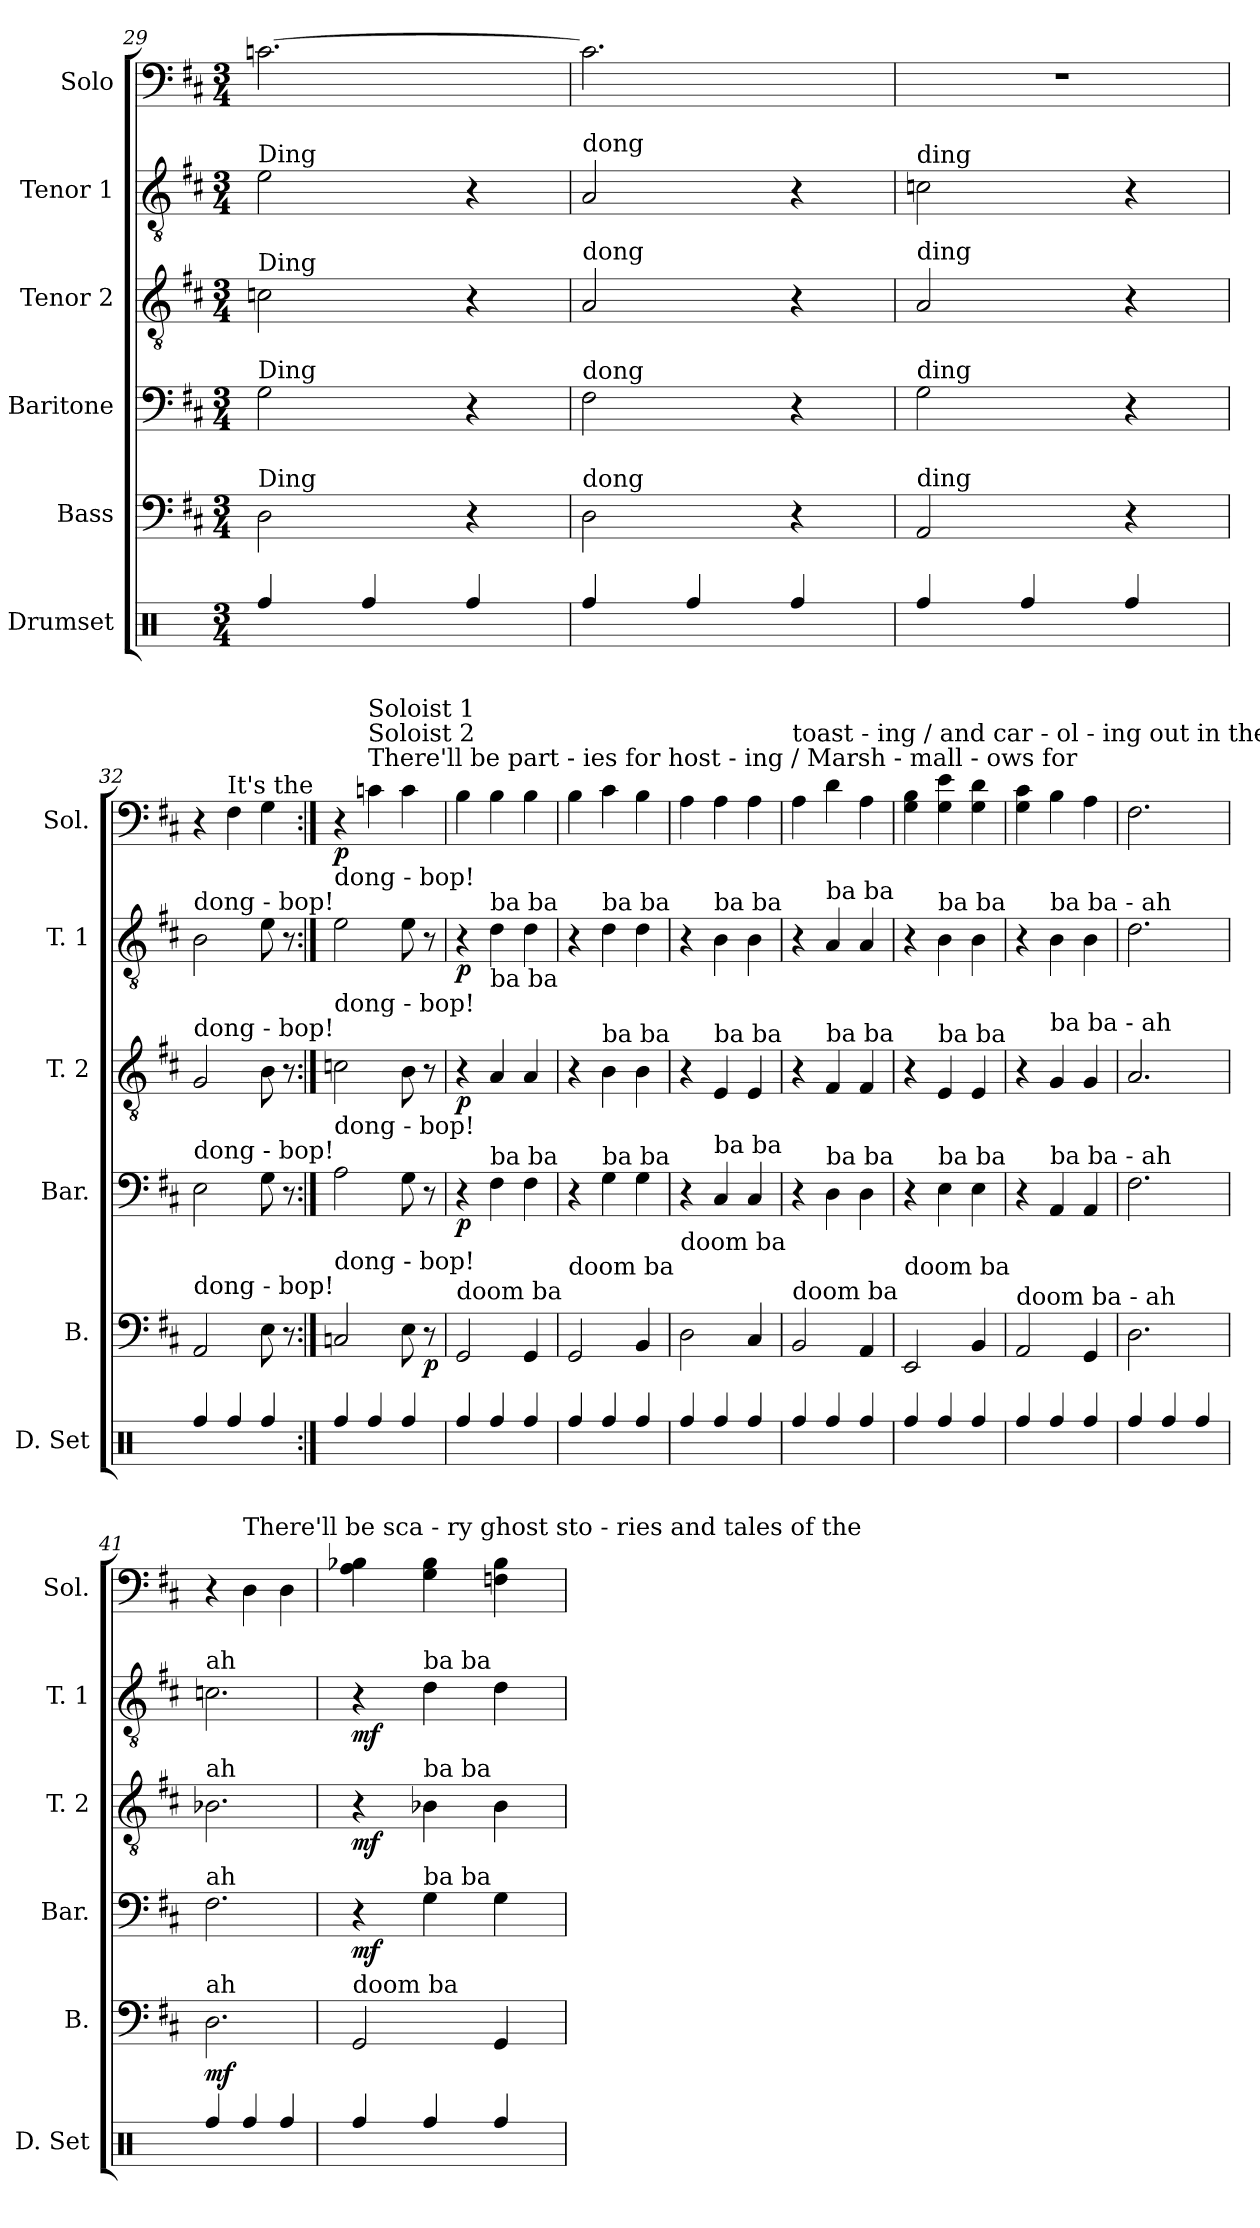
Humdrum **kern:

**kern	**kern	**dynam	**kern	**dynam	**kern	**dynam	**kern	**dynam	**kern	**dynam
*part6	*part5	*part5	*part4	*part4	*part3	*part3	*part2	*part2	*part1	*part1
*staff6	*staff5	*staff5	*staff4	*staff4	*staff3	*staff3	*staff2	*staff2	*staff1	*staff1
*I"Drumset	*I"Bass	*	*I"Baritone	*	*I"Tenor 2	*	*I"Tenor 1	*	*I"Solo	*
*I'D. Set	*I'B.	*	*I'Bar.	*	*I'T. 2	*	*I'T. 1	*	*I'Sol.	*
*clefX	*clefF4	*	*clefF4	*	*clefGv2	*	*clefGv2	*	*clefF4	*
*k[]	*k[f#c#]	*	*k[f#c#]	*	*k[f#c#]	*	*k[f#c#]	*	*k[f#c#]	*
*M3/4	*M3/4	*	*M3/4	*	*M3/4	*	*M3/4	*	*M3/4	*
=29	=29	=29	=29	=29	=29	=29	=29	=29	=29	=29
!	!	!	!	!	!	!	!LO:TX:a:t=Ding	!	!	!
!	!	!	!	!	!LO:TX:a:t=Ding	!	!	!	!	!
!	!	!	!LO:TX:a:t=Ding	!	!	!	!	!	!	!
!	!LO:TX:a:t=Ding	!	!	!	!	!	!	!	!	!
4Rff/	2D\	.	2G\	.	2cn\	.	2e\	.	[2.cn\	.
4Rff/	.	.	.	.	.	.	.	.	.	.
4Rff/	4r	.	4r	.	4r	.	4r	.	.	.
=30	=30	=30	=30	=30	=30	=30	=30	=30	=30	=30
!	!	!	!	!	!	!	!LO:TX:a:t=dong	!	!	!
!	!	!	!	!	!LO:TX:a:t=dong	!	!	!	!	!
!	!	!	!LO:TX:a:t=dong	!	!	!	!	!	!	!
!	!LO:TX:a:t=dong	!	!	!	!	!	!	!	!	!
4Rff/	2D\	.	2F#\	.	2A/	.	2A/	.	2.c\]	.
4Rff/	.	.	.	.	.	.	.	.	.	.
4Rff/	4r	.	4r	.	4r	.	4r	.	.	.
=31	=31	=31	=31	=31	=31	=31	=31	=31	=31	=31
!	!	!	!	!	!	!	!LO:TX:a:t=ding	!	!	!
!	!	!	!	!	!LO:TX:a:t=ding	!	!	!	!	!
!	!	!	!LO:TX:a:t=ding	!	!	!	!	!	!	!
!	!LO:TX:a:t=ding	!	!	!	!	!	!	!	!	!
4Rff/	2AA/	.	2G\	.	2A/	.	2cn\	.	2.r	.
4Rff/	.	.	.	.	.	.	.	.	.	.
4Rff/	4r	.	4r	.	4r	.	4r	.	.	.
=32	=32	=32	=32	=32	=32	=32	=32	=32	=32	=32
!	!	!	!	!	!	!	!LO:TX:a:t=dong        -     bop!	!	!	!
!	!	!	!	!	!LO:TX:a:t=dong        -     bop!	!	!	!	!	!
!	!	!	!LO:TX:a:t=dong        -     bop!	!	!	!	!	!	!	!
!	!LO:TX:a:t=dong        -     bop!	!	!	!	!	!	!	!	!	!
4Rff/	2AA/	.	2E\	.	2G/	.	2B\	.	4r	.
!	!	!	!	!	!	!	!	!	!LO:TX:a:t=It's       the	!
4Rff/	.	.	.	.	.	.	.	.	4F#\	.
4Rff/	8E\	.	8G\	.	8B\	.	8e\	.	4G\	.
.	8r	.	8r	.	8r	.	8r	.	.	.
!!LO:LB:g=z
=33:|!	=33:|!	=33:|!	=33:|!	=33:|!	=33:|!	=33:|!	=33:|!	=33:|!	=33:|!	=33:|!
!	!	!	!	!	!	!	!LO:TX:a:t=dong        -         bop!	!	!	!
!	!	!	!	!	!LO:TX:a:t=dong        -         bop!	!	!	!	!	!
!	!	!	!LO:TX:a:t=dong        -         bop!	!	!	!	!	!	!	!
!	!LO:TX:a:t=dong        -         bop!	!	!	!	!	!	!	!	!	!
!	!	!	!	!	!	!	!	!	!	!LO:DY:b
4Rff/	2Cn/	.	2A\	.	2cn\	.	2e\	.	4r	p
!	!	!	!	!	!	!	!	!	!LO:TX:a:t=There'll      be              part    -     ies          for         host    -   ing   /  Marsh   -   mall    -   ows       for	!
!	!	!	!	!	!	!	!	!	!LO:TX:a:t=Soloist 2	!
!	!	!	!	!	!	!	!	!	!LO:TX:a:t=Soloist 1	!
4Rff/	.	.	.	.	.	.	.	.	4cn\	.
4Rff/	8E\	.	8G\	.	8B\	.	8e\	.	4c\	.
!	!	!LO:DY:b	!	!	!	!	!	!	!	!
.	8r	p	8r	.	8r	.	8r	.	.	.
=34	=34	=34	=34	=34	=34	=34	=34	=34	=34	=34
!	!LO:TX:a:t=doom                    ba	!	!	!	!	!	!	!	!	!
!	!	!	!	!LO:DY:b	!	!LO:DY:b	!	!LO:DY:b	!	!
4Rff/	2GG/	.	4r	p	4r	p	4r	p	4B\	.
!	!	!	!	!	!	!	!LO:TX:a:t=ba          ba	!	!	!
!	!	!	!	!	!LO:TX:a:t=ba          ba	!	!	!	!	!
!	!	!	!LO:TX:a:t=ba          ba	!	!	!	!	!	!	!
4Rff/	.	.	4F#\	.	4A/	.	4d\	.	4B\	.
4Rff/	4GG/	.	4F#\	.	4A/	.	4d\	.	4B\	.
=35	=35	=35	=35	=35	=35	=35	=35	=35	=35	=35
!	!LO:TX:a:t=doom                   ba	!	!	!	!	!	!	!	!	!
4Rff/	2GG/	.	4r	.	4r	.	4r	.	4B\	.
!	!	!	!	!	!	!	!LO:TX:a:t=ba          ba	!	!	!
!	!	!	!	!	!LO:TX:a:t=ba          ba	!	!	!	!	!
!	!	!	!LO:TX:a:t=ba          ba	!	!	!	!	!	!	!
4Rff/	.	.	4G\	.	4B\	.	4d\	.	4c#\	.
4Rff/	4BB/	.	4G\	.	4B\	.	4d\	.	4B\	.
=36	=36	=36	=36	=36	=36	=36	=36	=36	=36	=36
!	!LO:TX:a:t=doom                    ba	!	!	!	!	!	!	!	!	!
4Rff/	2D\	.	4r	.	4r	.	4r	.	4A\	.
!	!	!	!	!	!	!	!LO:TX:a:t=ba          ba	!	!	!
!	!	!	!	!	!LO:TX:a:t=ba          ba	!	!	!	!	!
!	!	!	!LO:TX:a:t=ba          ba	!	!	!	!	!	!	!
4Rff/	.	.	4C#/	.	4E/	.	4B\	.	4A\	.
4Rff/	4C#/	.	4C#/	.	4E/	.	4B\	.	4A\	.
!!LO:PB:g=z
=37	=37	=37	=37	=37	=37	=37	=37	=37	=37	=37
!	!	!	!	!	!	!	!	!	!LO:TX:a:t=toast   -     ing    /  and           car    -     ol      -    ing            out         in          the           snow	!
!	!LO:TX:a:t=doom                     ba	!	!	!	!	!	!	!	!	!
4Rff/	2BB/	.	4r	.	4r	.	4r	.	4A\	.
!	!	!	!	!	!	!	!LO:TX:a:t=ba          ba	!	!	!
!	!	!	!	!	!LO:TX:a:t=ba          ba	!	!	!	!	!
!	!	!	!LO:TX:a:t=ba          ba	!	!	!	!	!	!	!
4Rff/	.	.	4D\	.	4F#/	.	4A/	.	4d\	.
4Rff/	4AA/	.	4D\	.	4F#/	.	4A/	.	4A\	.
=38	=38	=38	=38	=38	=38	=38	=38	=38	=38	=38
!	!LO:TX:a:t=doom                     ba	!	!	!	!	!	!	!	!	!
4Rff/	2EE/	.	4r	.	4r	.	4r	.	4G\ 4B\	.
!	!	!	!	!	!	!	!LO:TX:a:t=ba          ba	!	!	!
!	!	!	!	!	!LO:TX:a:t=ba          ba	!	!	!	!	!
!	!	!	!LO:TX:a:t=ba          ba	!	!	!	!	!	!	!
4Rff/	.	.	4E\	.	4E/	.	4B\	.	4G\ 4e\	.
4Rff/	4BB/	.	4E\	.	4E/	.	4B\	.	4G\ 4d\	.
=39	=39	=39	=39	=39	=39	=39	=39	=39	=39	=39
!	!LO:TX:a:t=doom                     ba      -      ah	!	!	!	!	!	!	!	!	!
4Rff/	2AA/	.	4r	.	4r	.	4r	.	4G\ 4c#\	.
!	!	!	!	!	!	!	!LO:TX:a:t=ba          ba       -      ah	!	!	!
!	!	!	!	!	!LO:TX:a:t=ba          ba       -      ah	!	!	!	!	!
!	!	!	!LO:TX:a:t=ba          ba       -      ah	!	!	!	!	!	!	!
4Rff/	.	.	4AA/	.	4G/	.	4B\	.	4B\	.
4Rff/	4GG/	.	4AA/	.	4G/	.	4B\	.	4A\	.
=40	=40	=40	=40	=40	=40	=40	=40	=40	=40	=40
4Rff/	2.D\	.	2.F#\	.	2.A/	.	2.d\	.	2.F#\	.
4Rff/	.	.	.	.	.	.	.	.	.	.
4Rff/	.	.	.	.	.	.	.	.	.	.
!!LO:LB:g=z
=41	=41	=41	=41	=41	=41	=41	=41	=41	=41	=41
!	!	!	!	!	!	!	!LO:TX:a:t=ah	!	!	!
!	!	!	!	!	!LO:TX:a:t=ah	!	!	!	!	!
!	!	!	!LO:TX:a:t=ah	!	!	!	!	!	!	!
!	!LO:TX:a:t=ah	!	!	!	!	!	!	!	!	!
!	!	!LO:DY:b	!	!	!	!	!	!	!	!
4Rff/	2.D\	mf	2.F#\	.	2.B-X\	.	2.cn\	.	4r	.
!	!	!	!	!	!	!	!	!	!LO:TX:a:t=There'll    be          sca    -     ry          ghost        sto     -     ries         and        tales        of          the	!
4Rff/	.	.	.	.	.	.	.	.	4D\	.
4Rff/	.	.	.	.	.	.	.	.	4D\	.
=42	=42	=42	=42	=42	=42	=42	=42	=42	=42	=42
!	!LO:TX:a:t=doom                     ba	!	!	!	!	!	!	!	!	!
!	!	!	!	!LO:DY:b	!	!LO:DY:b	!	!LO:DY:b	!	!
4Rff/	2GG/	.	4r	mf	4r	mf	4r	mf	4A\ 4B-X\	.
!	!	!	!	!	!	!	!LO:TX:a:t=ba          ba	!	!	!
!	!	!	!	!	!LO:TX:a:t=ba          ba	!	!	!	!	!
!	!	!	!LO:TX:a:t=ba          ba	!	!	!	!	!	!	!
4Rff/	.	.	4G\	.	4B-X\	.	4d\	.	4G\ 4B-\	.
4Rff/	4GG/	.	4G\	.	4B-\	.	4d\	.	4Fn\ 4B-\	.
=	=	=	=	=	=	=	=	=	=	=
*-	*-	*-	*-	*-	*-	*-	*-	*-	*-	*-
